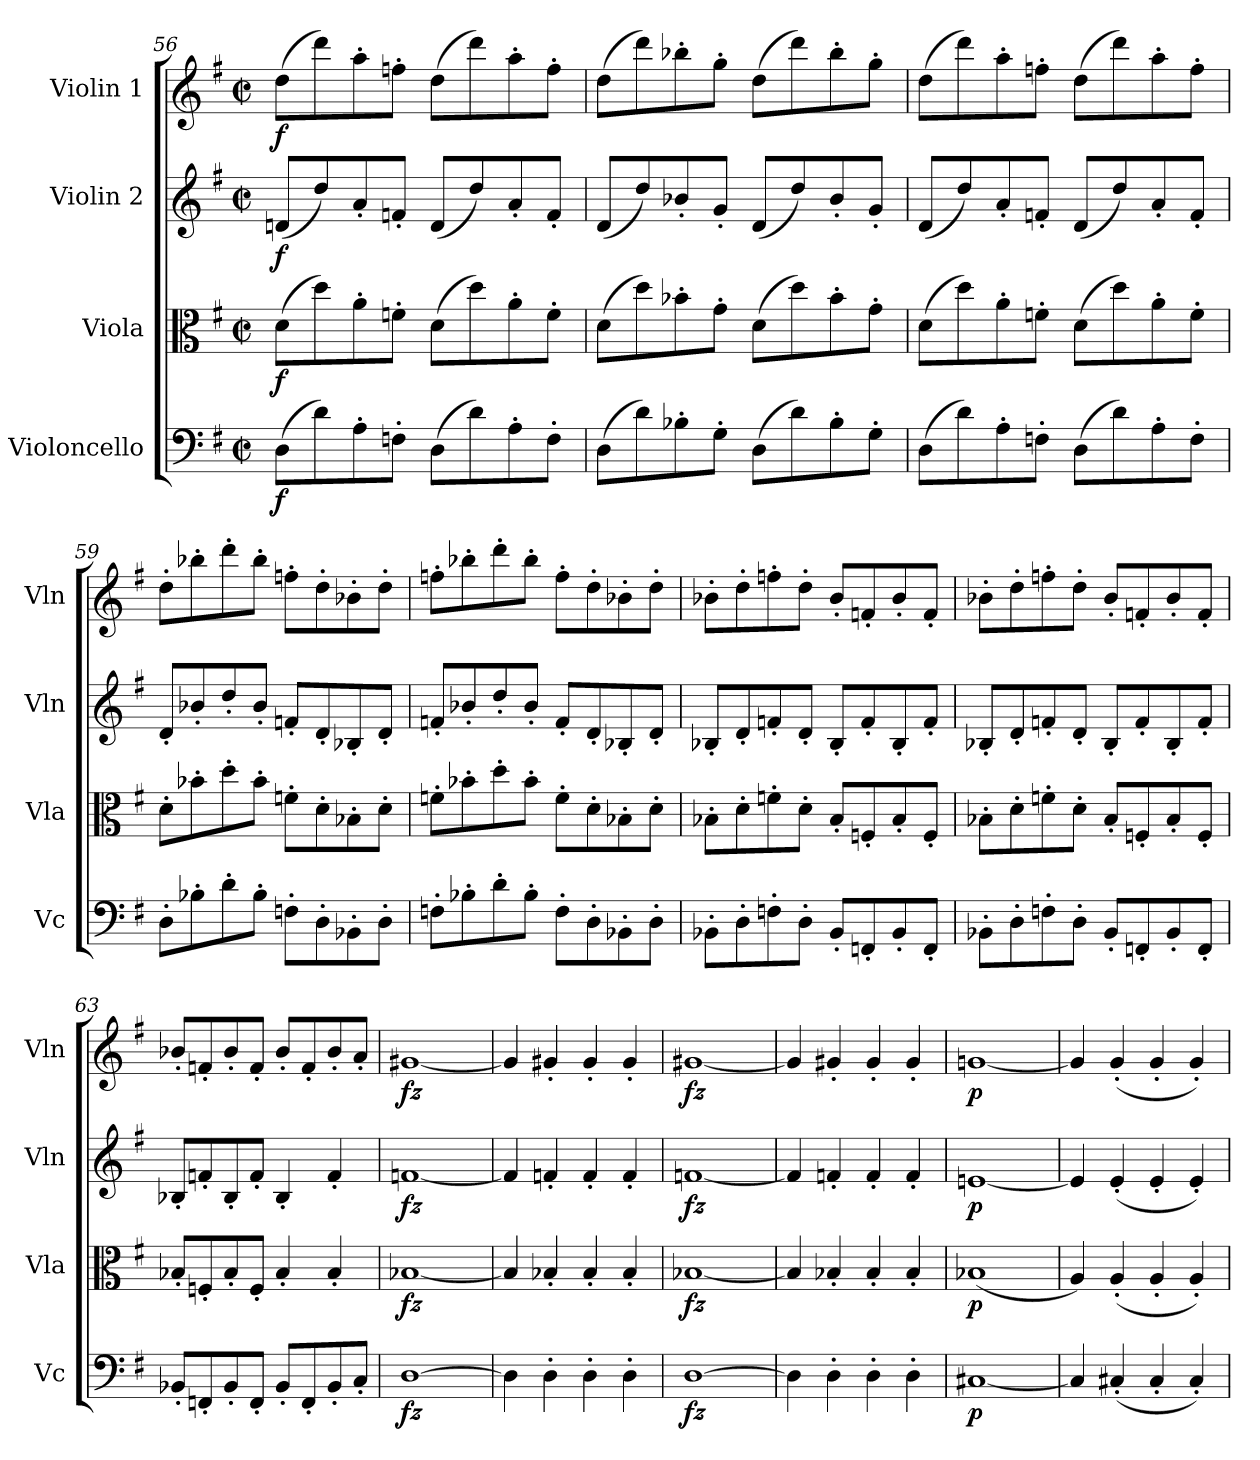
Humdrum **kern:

**kern	**dynam	**kern	**dynam	**kern	**dynam	**kern	**dynam
*part4	*part4	*part3	*part3	*part2	*part2	*part1	*part1
*staff4	*staff4	*staff3	*staff3	*staff2	*staff2	*staff1	*staff1
*I"Violoncello	*	*I"Viola	*	*I"Violin 2	*	*I"Violin 1	*
*I'Vc	*	*I'Vla	*	*I'Vln	*	*I'Vln	*
*clefF4	*	*clefC3	*	*clefG2	*	*clefG2	*
*k[f#]	*	*k[f#]	*	*k[f#]	*	*k[f#]	*
*M2/2	*	*M2/2	*	*M2/2	*	*M2/2	*
*met(c|)	*	*met(c|)	*	*met(c|)	*	*met(c|)	*
=56	=56	=56	=56	=56	=56	=56	=56
!	!LO:DY:b	!	!LO:DY:b	!	!LO:DY:b	!	!LO:DY:b
(8D\L	f	(8d\L	f	(8dn/L	f	(8dd\L	f
8d\)	.	8dd\)	.	8dd/)	.	8ddd\)	.
8A'\	.	8a'\	.	8a'/	.	8aa'\	.
8Fn'\J	.	8fn'\J	.	8fn'/J	.	8ffn'\J	.
(8D\L	.	(8d\L	.	(8d/L	.	(8dd\L	.
8d\)	.	8dd\)	.	8dd/)	.	8ddd\)	.
8A'\	.	8a'\	.	8a'/	.	8aa'\	.
8F'\J	.	8f'\J	.	8f'/J	.	8ff'\J	.
=57	=57	=57	=57	=57	=57	=57	=57
(8D\L	.	(8d\L	.	(8d/L	.	(8dd\L	.
8d\)	.	8dd\)	.	8dd/)	.	8ddd\)	.
8B-X'\	.	8b-X'\	.	8b-X'/	.	8bb-X'\	.
8G'\J	.	8g'\J	.	8g'/J	.	8gg'\J	.
(8D\L	.	(8d\L	.	(8d/L	.	(8dd\L	.
8d\)	.	8dd\)	.	8dd/)	.	8ddd\)	.
8B-'\	.	8b-'\	.	8b-'/	.	8bb-'\	.
8G'\J	.	8g'\J	.	8g'/J	.	8gg'\J	.
!!LO:LB:g=z
=58	=58	=58	=58	=58	=58	=58	=58
(8D\L	.	(8d\L	.	(8d/L	.	(8dd\L	.
8d\)	.	8dd\)	.	8dd/)	.	8ddd\)	.
8A'\	.	8a'\	.	8a'/	.	8aa'\	.
8Fn'\J	.	8fn'\J	.	8fn'/J	.	8ffn'\J	.
(8D\L	.	(8d\L	.	(8d/L	.	(8dd\L	.
8d\)	.	8dd\)	.	8dd/)	.	8ddd\)	.
8A'\	.	8a'\	.	8a'/	.	8aa'\	.
8F'\J	.	8f'\J	.	8f'/J	.	8ff'\J	.
!!LO:LB:g=z
=59	=59	=59	=59	=59	=59	=59	=59
8D'\L	.	8d'\L	.	8d'/L	.	8dd'\L	.
8B-X'\	.	8b-X'\	.	8b-X'/	.	8bb-X'\	.
8d'\	.	8dd'\	.	8dd'/	.	8ddd'\	.
8B-'\J	.	8b-'\J	.	8b-'/J	.	8bb-'\J	.
8Fn'\L	.	8fn'\L	.	8fn'/L	.	8ffn'\L	.
8D'\	.	8d'\	.	8d'/	.	8dd'\	.
8BB-X'\	.	8B-X'\	.	8B-X'/	.	8b-X'\	.
8D'\J	.	8d'\J	.	8d'/J	.	8dd'\J	.
=60	=60	=60	=60	=60	=60	=60	=60
8Fn'\L	.	8fn'\L	.	8fn'/L	.	8ffn'\L	.
8B-X'\	.	8b-X'\	.	8b-X'/	.	8bb-X'\	.
8d'\	.	8dd'\	.	8dd'/	.	8ddd'\	.
8B-'\J	.	8b-'\J	.	8b-'/J	.	8bb-'\J	.
8F'\L	.	8f'\L	.	8f'/L	.	8ff'\L	.
8D'\	.	8d'\	.	8d'/	.	8dd'\	.
8BB-X'\	.	8B-X'\	.	8B-X'/	.	8b-X'\	.
8D'\J	.	8d'\J	.	8d'/J	.	8dd'\J	.
=61	=61	=61	=61	=61	=61	=61	=61
8BB-X'\L	.	8B-X'\L	.	8B-X'/L	.	8b-X'\L	.
8D'\	.	8d'\	.	8d'/	.	8dd'\	.
8Fn'\	.	8fn'\	.	8fn'/	.	8ffn'\	.
8D'\J	.	8d'\J	.	8d'/J	.	8dd'\J	.
8BB-'/L	.	8B-'/L	.	8B-'/L	.	8b-'/L	.
8FFn'/	.	8Fn'/	.	8f'/	.	8fn'/	.
8BB-'/	.	8B-'/	.	8B-'/	.	8b-'/	.
8FF'/J	.	8F'/J	.	8f'/J	.	8f'/J	.
=62	=62	=62	=62	=62	=62	=62	=62
8BB-X'\L	.	8B-X'\L	.	8B-X'/L	.	8b-X'\L	.
8D'\	.	8d'\	.	8d'/	.	8dd'\	.
8Fn'\	.	8fn'\	.	8fn'/	.	8ffn'\	.
8D'\J	.	8d'\J	.	8d'/J	.	8dd'\J	.
8BB-'/L	.	8B-'/L	.	8B-'/L	.	8b-'/L	.
8FFn'/	.	8Fn'/	.	8f'/	.	8fn'/	.
8BB-'/	.	8B-'/	.	8B-'/	.	8b-'/	.
8FF'/J	.	8F'/J	.	8f'/J	.	8f'/J	.
!!LO:LB:g=z
=63	=63	=63	=63	=63	=63	=63	=63
8BB-X'/L	.	8B-X'/L	.	8B-X'/L	.	8b-X'/L	.
8FFn'/	.	8Fn'/	.	8fn'/	.	8fn'/	.
8BB-'/	.	8B-'/	.	8B-'/	.	8b-'/	.
8FF'/J	.	8F'/J	.	8f'/J	.	8f'/J	.
8BB-'/L	.	4B-'/	.	4B-'/	.	8b-'/L	.
8FF'/	.	.	.	.	.	8f'/	.
8BB-'/	.	4B-'/	.	4f'/	.	8b-'/	.
8C'/J	.	.	.	.	.	8a'/J	.
=64	=64	=64	=64	=64	=64	=64	=64
!	!LO:DY:b	!	!LO:DY:b	!	!LO:DY:b	!	!LO:DY:b
[1D	fz	[1B-X	fz	[1fn	fz	[1g#X	fz
=65	=65	=65	=65	=65	=65	=65	=65
4D\]	.	4B-/]	.	4f/]	.	4g#/]	.
4D'\	.	4B-X'/	.	4fn'/	.	4g#X'/	.
4D'\	.	4B-'/	.	4f'/	.	4g#'/	.
4D'\	.	4B-'/	.	4f'/	.	4g#'/	.
=66	=66	=66	=66	=66	=66	=66	=66
!	!LO:DY:b	!	!LO:DY:b	!	!LO:DY:b	!	!LO:DY:b
[1D	fz	[1B-X	fz	[1fn	fz	[1g#X	fz
=67	=67	=67	=67	=67	=67	=67	=67
4D\]	.	4B-/]	.	4f/]	.	4g#/]	.
4D'\	.	4B-X'/	.	4fn'/	.	4g#X'/	.
4D'\	.	4B-'/	.	4f'/	.	4g#'/	.
4D'\	.	4B-'/	.	4f'/	.	4g#'/	.
=68	=68	=68	=68	=68	=68	=68	=68
!	!LO:DY:b	!	!LO:DY:b	!	!LO:DY:b	!	!LO:DY:b
[1C#X	p	(1B-X	p	[1en	p	[1gn	p
=69	=69	=69	=69	=69	=69	=69	=69
4C#/]	.	4A/)	.	4e/]	.	4g/]	.
(4C#X'/	.	(4A'/	.	(4e'/	.	(4g'/	.
4C#'/	.	4A'/	.	4e'/	.	4g'/	.
4C#'/)	.	4A'/)	.	4e'/)	.	4g'/)	.
=	=	=	=	=	=	=	=
*-	*-	*-	*-	*-	*-	*-	*-
